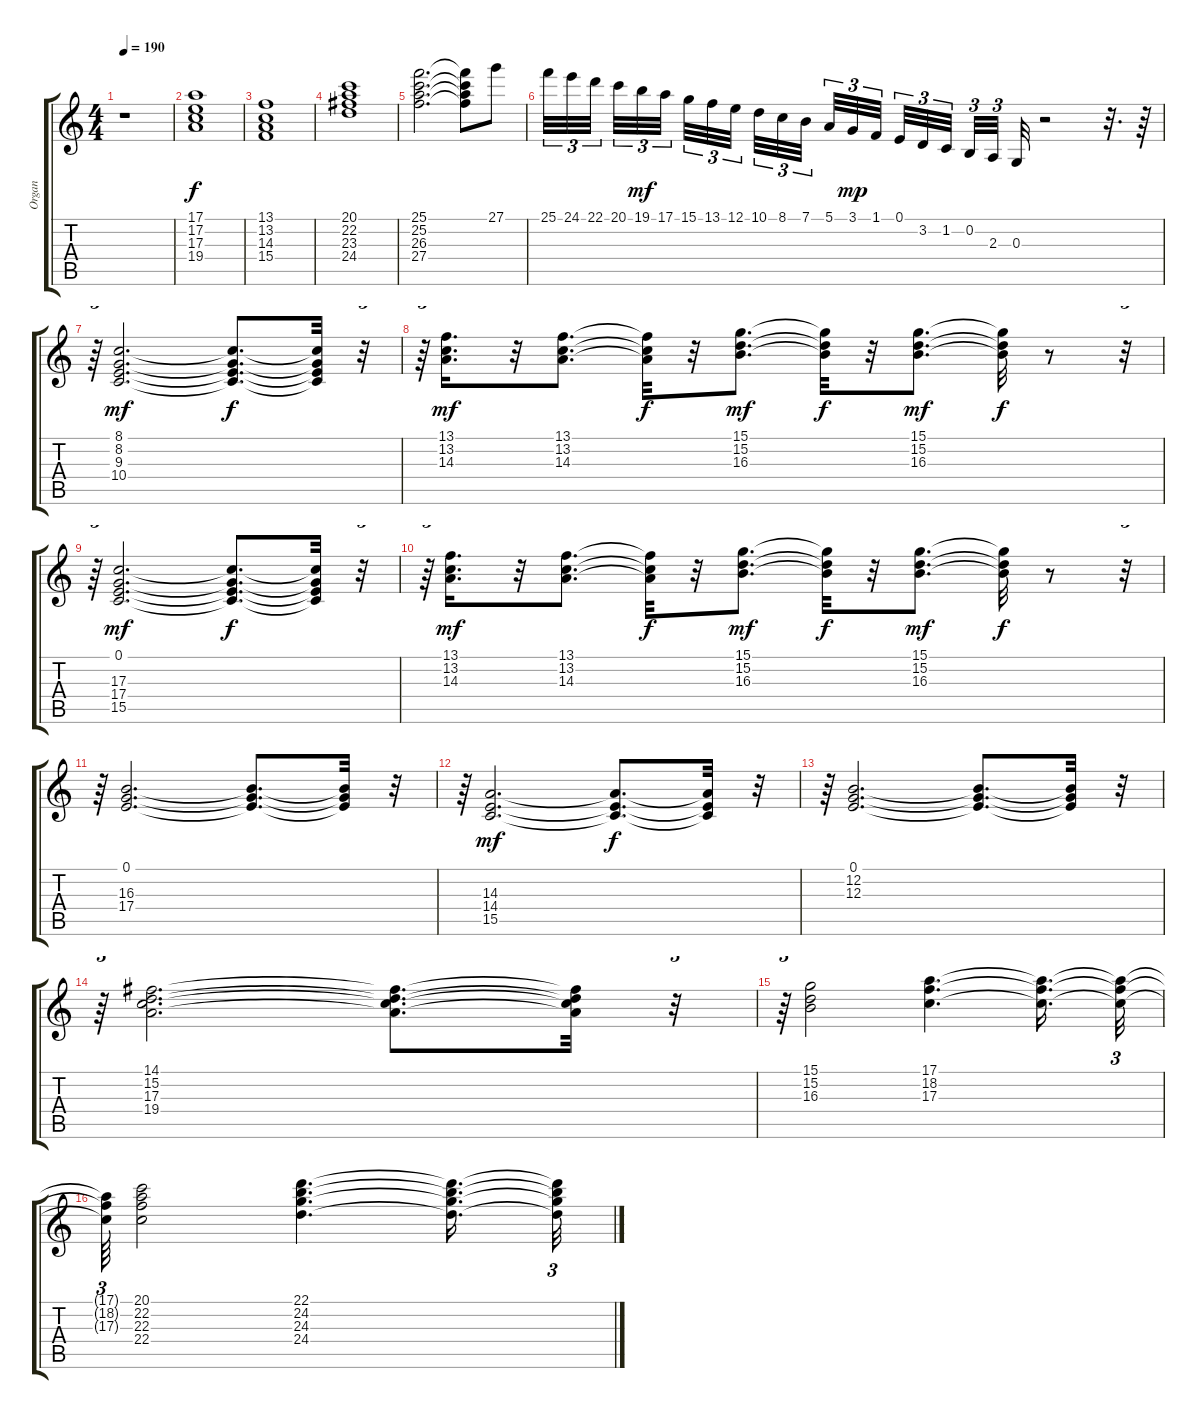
\track ("Organ" "Organ") {instrument rockorgan}
\staff {score tabs}
\tuning (E4 B3 G3 D3 A2 E2) {hide}
\ts (4 4)
\tempo 190
\clef g2
\ks c
r.1{dy f} |
(17.1 17.2 17.3 19.4).1 |
(13.1 13.2 14.3 15.4).1 |
(20.1 22.2 23.3 24.4).1 |
(25.1 25.2 26.3 27.4).2{d} (25.1{t} 25.2{t} 26.3{t} 27.4{t}).8 27.1.8 |
25.1.32{tu (3 2)} 24.1.32{tu (3 2)} 22.1.32{tu (3 2)} 20.1.32{tu (3 2)} 19.1.32{tu (3 2) dy mf} 17.1.32{tu (3 2)} 15.1.32{tu (3 2)} 13.1.32{tu (3 2)} 12.1.32{tu (3 2)} 10.1.32{tu (3 2)} 8.1.32{tu (3 2)} 7.1.32{tu (3 2)} 5.1.32{tu (3 2)} 3.1.32{tu (3 2) dy mp} 1.1.32{tu (3 2)} 0.1.32{tu (3 2)} 3.2.32{tu (3 2)} 1.2.32{tu (3 2)} 0.2.32{tu (3 2)} 2.3.32{tu (3 2)} 0.3.32 r.2 r.32{d} r.64 |
r.64{tu (3 2)} (8.1 8.2 9.3 10.4).2{d dy mf} (8.1{t} 8.2{t} 9.3{t} 10.4{t}).8{d dy f} (8.1{t} 8.2{t} 9.3{t} 10.4{t}).32 r.32{tu (3 2)} |
r.64{tu (3 2)} (13.1 13.2 14.3).16{d dy mf} r.32 (13.1 13.2 14.3).8{d} (13.1{t} 13.2{t} 14.3{t}).32{dy f} r.32 (15.1 15.2 16.3).8{d dy mf} (15.1{t} 15.2{t} 16.3{t}).32{dy f} r.32 (15.1 15.2 16.3).8{d dy mf} (15.1{t} 15.2{t} 16.3{t}).32{dy f} r.8 r.32{tu (3 2)} |
r.64{tu (3 2)} (0.1 17.3 17.4 15.5).2{d dy mf} (0.1{t} 17.3{t} 17.4{t} 15.5{t}).8{d dy f} (0.1{t} 17.3{t} 17.4{t} 15.5{t}).32 r.32{tu (3 2)} |
r.64{tu (3 2)} (13.1 13.2 14.3).16{d dy mf} r.32 (13.1 13.2 14.3).8{d} (13.1{t} 13.2{t} 14.3{t}).32{dy f} r.32 (15.1 15.2 16.3).8{d dy mf} (15.1{t} 15.2{t} 16.3{t}).32{dy f} r.32 (15.1 15.2 16.3).8{d dy mf} (15.1{t} 15.2{t} 16.3{t}).32{dy f} r.8 r.32{tu (3 2)} |
r.64{tu (3 2)} (0.1 16.3 17.4).2{d} (0.1{t} 16.3{t} 17.4{t}).8{d} (0.1{t} 16.3{t} 17.4{t}).32 r.32{tu (3 2)} |
r.64{tu (3 2)} (14.3 14.4 15.5).2{d dy mf} (14.3{t} 14.4{t} 15.5{t}).8{d dy f} (14.3{t} 14.4{t} 15.5{t}).32 r.32{tu (3 2)} |
r.64{tu (3 2)} (0.1 12.2 12.3).2{d} (0.1{t} 12.2{t} 12.3{t}).8{d} (0.1{t} 12.2{t} 12.3{t}).32 r.32{tu (3 2)} |
r.64{tu (3 2)} (14.1 15.2 17.3 19.4).2{d} (14.1{t} 15.2{t} 17.3{t} 19.4{t}).8{d} (14.1{t} 15.2{t} 17.3{t} 19.4{t}).32 r.32{tu (3 2)} |
r.64{tu (3 2)} (15.1 15.2 16.3).2 (17.1 18.2 17.3).4{d} (17.1{t} 18.2{t} 17.3{t}).16{d} (17.1{t} 18.2{t} 17.3{t}).32{tu (3 2)} |
(17.1{t} 18.2{t} 17.3{t}).64{tu (3 2)} (20.1 22.2 22.3 22.4).2 (22.1 24.2 24.3 24.4).4{d} (22.1{t} 24.2{t} 24.3{t} 24.4{t}).16{d} (22.1{t} 24.2{t} 24.3{t} 24.4{t}).32{tu (3 2)}
